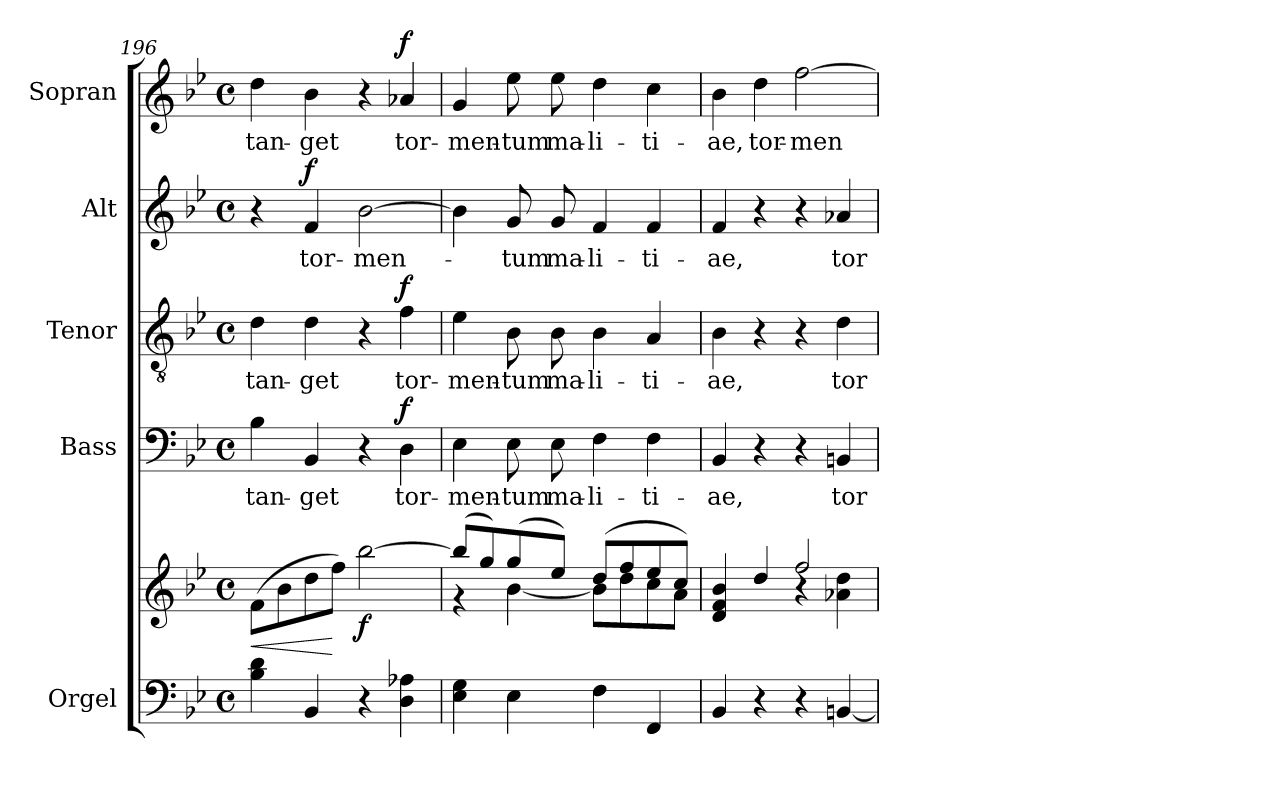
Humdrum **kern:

**kern	**kern	**dynam	**kern	**text	**dynam	**kern	**text	**dynam	**kern	**text	**dynam	**kern	**text	**dynam
*part5	*part5	*part5	*part4	*part4	*part4	*part3	*part3	*part3	*part2	*part2	*part2	*part1	*part1	*part1
*staff6	*staff5	*staff5/6	*staff4	*staff4	*staff4	*staff3	*staff3	*staff3	*staff2	*staff2	*staff2	*staff1	*staff1	*staff1
*I"Orgel	*	*	*I"Bass	*	*	*I"Tenor	*	*	*I"Alt	*	*	*I"Sopran	*	*
*I'Org.	*	*	*I'B.	*	*	*I'T.	*	*	*I'A.	*	*	*I'S.	*	*
*clefF4	*clefG2	*	*clefF4	*	*	*clefGv2	*	*	*clefG2	*	*	*clefG2	*	*
*k[b-e-]	*k[b-e-]	*	*k[b-e-]	*	*	*k[b-e-]	*	*	*k[b-e-]	*	*	*k[b-e-]	*	*
*B-:	*B-:	*	*B-:	*	*	*B-:	*	*	*B-:	*	*	*B-:	*	*
*M4/4	*M4/4	*	*M4/4	*	*	*M4/4	*	*	*M4/4	*	*	*M4/4	*	*
*met(c)	*met(c)	*	*met(c)	*	*	*met(c)	*	*	*met(c)	*	*	*met(c)	*	*
=196	=196	=196	=196	=196	=196	=196	=196	=196	=196	=196	=196	=196	=196	=196
!	!	!LO:HP:b	!	!LO:LY:b	!	!	!LO:LY:b	!	!	!	!	!	!LO:LY:b	!
4B-\ 4d\	(>8f\L	<	4B-\	tan-	.	4d\	tan-	.	4r	.	.	4dd\	tan-	.
.	8b-\	.	.	.	.	.	.	.	.	.	.	.	.	.
!	!	!	!	!LO:LY:b	!	!	!LO:LY:b	!	!	!LO:LY:b	!LO:DY:a	!	!LO:LY:b	!
4BB-/	8dd\	.	4BB-/	-get	.	4d\	-get	.	4f/	tor-	f	4b-\	-get	.
.	8ff\J)	[	.	.	.	.	.	.	.	.	.	.	.	.
!	!	!LO:DY:b	!	!	!	!	!	!	!	!LO:LY:b	!	!	!	!
4r	[2bb-\	f	4r	.	.	4r	.	.	[2b-\	-men-	.	4r	.	.
!	!	!	!	!LO:LY:b	!LO:DY:a	!	!LO:LY:b	!LO:DY:a	!	!	!	!	!LO:LY:b	!LO:DY:a
4D\ 4A-X\	.	.	4D\	tor-	f	4f\	tor-	f	.	.	.	4a-X/	tor-	f
=197	=197	=197	=197	=197	=197	=197	=197	=197	=197	=197	=197	=197	=197	=197
*	*^	*	*	*	*	*	*	*	*	*	*	*	*	*
!	!	!	!	!	!LO:LY:b	!	!	!LO:LY:b	!	!	!	!	!	!LO:LY:b	!
4E-\ 4G\	(<8bb-/L]	4r	.	4E-\	-men-	.	4e-\	-men-	.	4b-\]	.	.	4g/	-men-	.
.	8gg/)	.	.	.	.	.	.	.	.	.	.	.	.	.	.
!	!	!	!	!	!LO:LY:b	!	!	!LO:LY:b	!	!	!LO:LY:b	!	!	!LO:LY:b	!
4E-\	(<8gg/	[<4b-\	.	8E-\	-tum	.	8B-\	-tum	.	8g/	-tum	.	8ee-\	-tum	.
!	!	!	!	!	!LO:LY:b	!	!	!LO:LY:b	!	!	!LO:LY:b	!	!	!LO:LY:b	!
.	8ee-/J)	.	.	8E-\	ma-	.	8B-\	ma-	.	8g/	ma-	.	8ee-\	ma-	.
!	!	!	!	!	!LO:LY:b	!	!	!LO:LY:b	!	!	!LO:LY:b	!	!	!LO:LY:b	!
4F\	(>8dd/L	8b-\L]	.	4F\	-li-	.	4B-\	-li-	.	4f/	-li-	.	4dd\	-li-	.
.	8ff/	8dd\	.	.	.	.	.	.	.	.	.	.	.	.	.
!	!	!	!	!	!LO:LY:b	!	!	!LO:LY:b	!	!	!LO:LY:b	!	!	!LO:LY:b	!
4FF/	8ee-/	8cc\	.	4F\	-ti-	.	4A/	-ti-	.	4f/	-ti-	.	4cc\	-ti-	.
.	8cc/J)	8a\J	.	.	.	.	.	.	.	.	.	.	.	.	.
=198	=198	=198	=198	=198	=198	=198	=198	=198	=198	=198	=198	=198	=198	=198	=198
!	!	!	!	!	!LO:LY:b	!	!	!LO:LY:b	!	!	!LO:LY:b	!	!	!LO:LY:b	!
4BB-/	4d/ 4f/ 4b-/	2ryy	.	4BB-/	-ae,	.	4B-\	-ae,	.	4f/	-ae,	.	4b-\	-ae,	.
!	!	!	!	!	!	!	!	!	!	!	!	!	!	!LO:LY:b	!
4r	4dd/	.	.	4r	.	.	4r	.	.	4r	.	.	4dd\	tor-	.
!	!	!	!	!	!	!	!	!	!	!	!	!	!	!LO:LY:b	!
4r	2ff/	4ra	.	4r	.	.	4r	.	.	4r	.	.	[2ff\	-men-	.
!	!	!	!	!	!LO:LY:b	!	!	!LO:LY:b	!	!	!LO:LY:b	!	!	!	!
[4BBn/	.	4a-X\ 4dd\	.	4BBn/	tor-	.	4d\	tor-	.	4a-X/	tor-	.	.	.	.
*	*v	*v	*	*	*	*	*	*	*	*	*	*	*	*	*
=	=	=	=	=	=	=	=	=	=	=	=	=	=	=
*-	*-	*-	*-	*-	*-	*-	*-	*-	*-	*-	*-	*-	*-	*-
